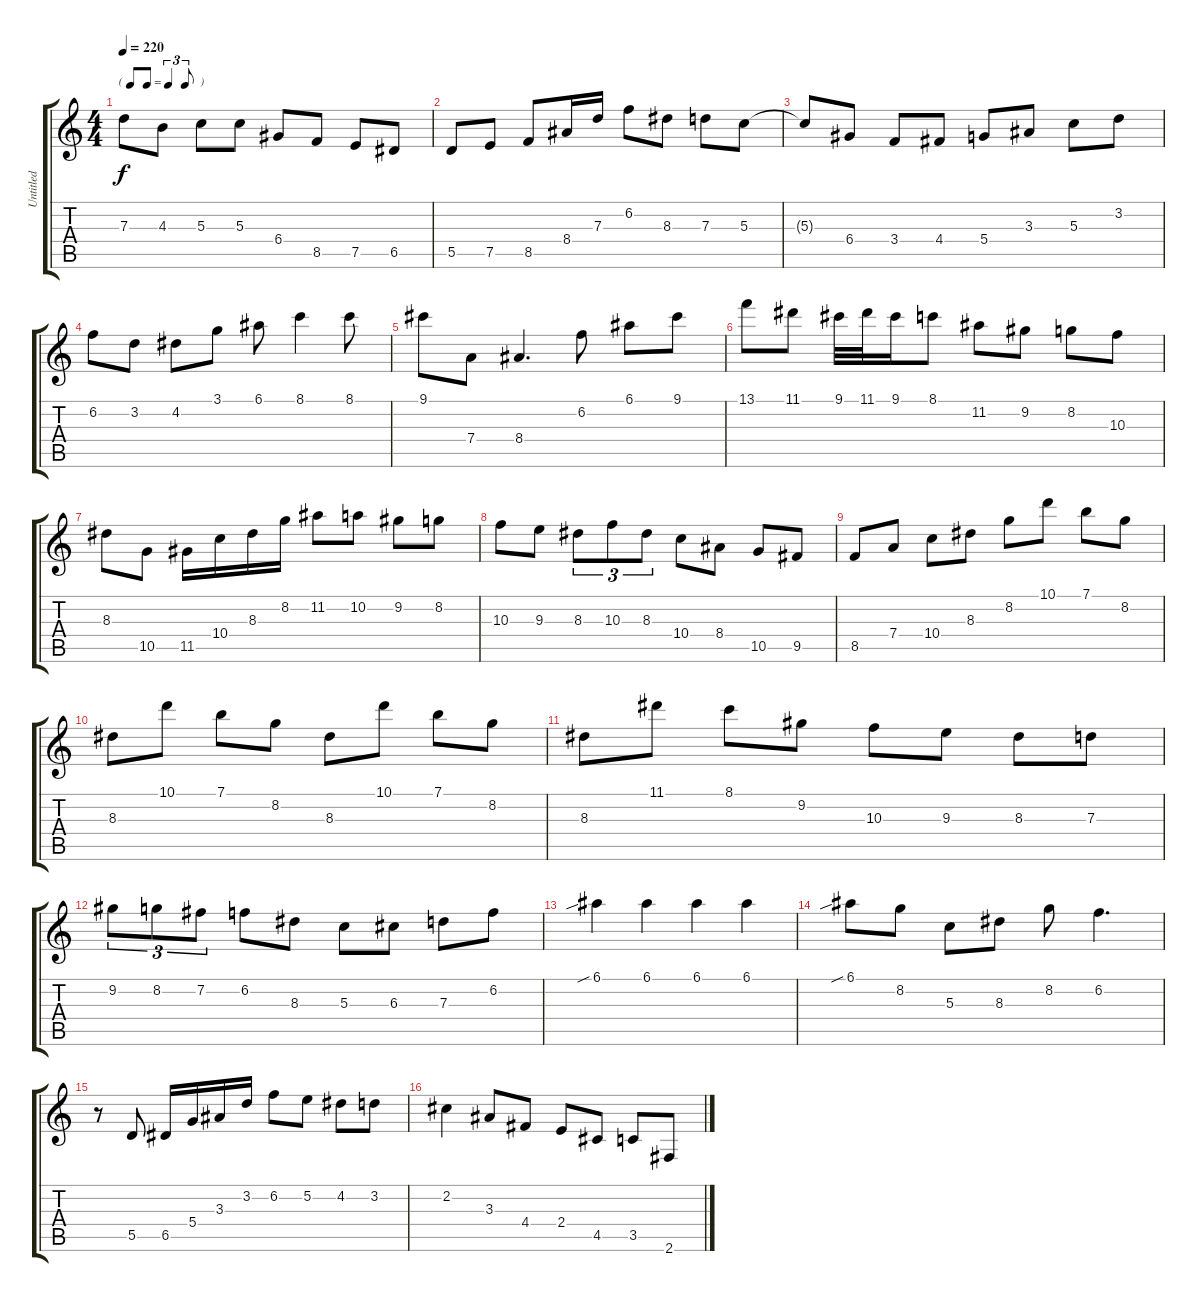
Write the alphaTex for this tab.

\track ("Untitled" "Untitled") {instrument acousticguitarnylon}
\staff {score tabs}
\tuning (E4 B3 G3 D3 A2 E2) {hide}
\ts (4 4)
\tf triplet8th
\tempo 220
\clef g2
\ks c
7.3.8{dy f} 4.3.8 5.3.8 5.3.8 6.4.8 8.5.8 7.5.8 6.5.8 |
5.5.8 7.5.8 8.5.8 8.4.16 7.3.16 6.2.8 8.3.8 7.3.8 5.3.8 |
5.3{t}.8 6.4.8 3.4.8 4.4.8 5.4.8 3.3.8 5.3.8 3.2.8 |
6.2.8 3.2.8 4.2.8 3.1.8 6.1.8 8.1.4 8.1.8 |
9.1.8 7.4.8 8.4.4{d} 6.2.8 6.1.8 9.1.8 |
13.1.8 11.1.8 9.1.32 11.1.32 9.1.16 8.1.8 11.2.8 9.2.8 8.2.8 10.3.8 |
8.3.8 10.5.8 11.5.16 10.4.16 8.3.16 8.2.16 11.2.8 10.2.8 9.2.8 8.2.8 |
10.3.8 9.3.8 8.3.8{tu (3 2)} 10.3.8{tu (3 2)} 8.3.8{tu (3 2)} 10.4.8 8.4.8 10.5.8 9.5.8 |
8.5.8 7.4.8 10.4.8 8.3.8 8.2.8 10.1.8 7.1.8 8.2.8 |
8.3.8 10.1.8 7.1.8 8.2.8 8.3.8 10.1.8 7.1.8 8.2.8 |
8.3.8 11.1.8 8.1.8 9.2.8 10.3.8 9.3.8 8.3.8 7.3.8 |
9.2.8{tu (3 2)} 8.2.8{tu (3 2)} 7.2.8{tu (3 2)} 6.2.8 8.3.8 5.3.8 6.3.8 7.3.8 6.2.8 |
6.1{sib}.4 6.1.4 6.1.4 6.1.4 |
6.1{sib}.8 8.2.8 5.3.8 8.3.8 8.2.8 6.2.4{d} |
r.8 5.5.8 6.5.16 5.4.16 3.3.16 3.2.16 6.2.8 5.2.8 4.2.8 3.2.8 |
2.2.4 3.3.8 4.4.8 2.4.8 4.5.8 3.5.8 2.6.8
